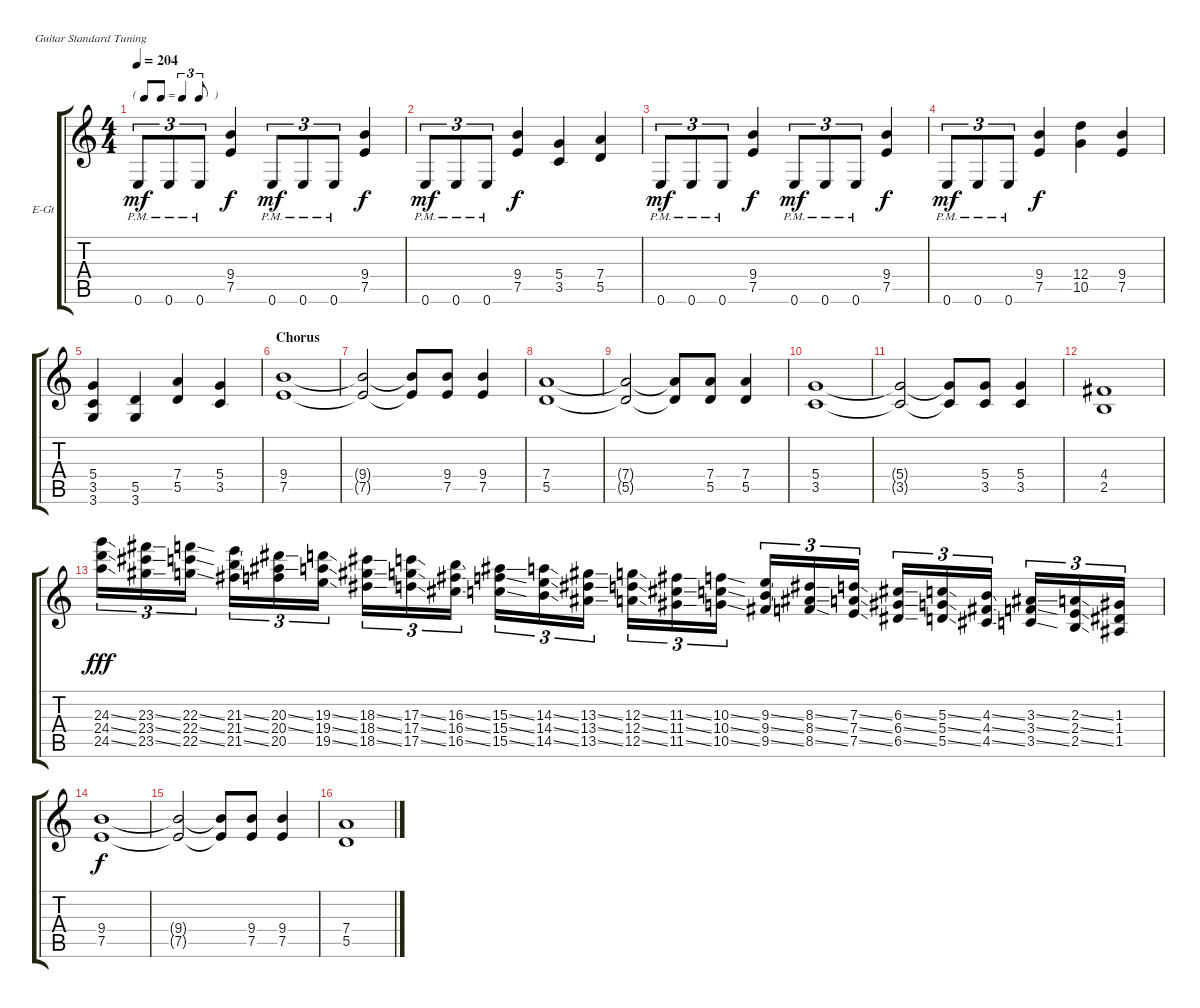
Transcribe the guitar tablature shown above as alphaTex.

\bracketExtendMode groupsimilarinstruments
\firstSystemTrackNameOrientation horizontal
\otherSystemsTrackNameOrientation horizontal
\track ("Gtr II Lead" "E-Gt") {instrument overdrivenguitar}
\staff {score tabs}
\tuning (E4 B3 G3 D3 A2 E2)
\ts (4 4)
\tf triplet8th
\tempo 204
\clef g2
\ks c
0.6{pm}.8{tu (3 2) dy mf} 0.6{pm}.8{tu (3 2)} 0.6{pm}.8{tu (3 2)} (9.4 7.5).4{dy f} 0.6{pm}.8{tu (3 2) dy mf} 0.6{pm}.8{tu (3 2)} 0.6{pm}.8{tu (3 2)} (9.4 7.5).4{dy f} |
0.6{pm}.8{tu (3 2) dy mf} 0.6{pm}.8{tu (3 2)} 0.6{pm}.8{tu (3 2)} (9.4 7.5).4{dy f} (5.4 3.5).4 (7.4 5.5).4 |
0.6{pm}.8{tu (3 2) dy mf} 0.6{pm}.8{tu (3 2)} 0.6{pm}.8{tu (3 2)} (9.4 7.5).4{dy f} 0.6{pm}.8{tu (3 2) dy mf} 0.6{pm}.8{tu (3 2)} 0.6{pm}.8{tu (3 2)} (9.4 7.5).4{dy f} |
0.6{pm}.8{tu (3 2) dy mf} 0.6{pm}.8{tu (3 2)} 0.6{pm}.8{tu (3 2)} (9.4 7.5).4{dy f} (12.4 10.5).4 (9.4 7.5).4 |
(5.4 3.5 3.6).4 (5.5 3.6).4 (7.4 5.5).4 (5.4 3.5).4 |
\section ("" "Chorus")
(9.4 7.5).1 |
(9.4{t} 7.5{t}).2 (9.4{t} 7.5{t}).8 (9.4 7.5).8 (9.4 7.5).4 |
(7.4 5.5).1 |
(7.4{t} 5.5{t}).2 (7.4{t} 5.5{t}).8 (7.4 5.5).8 (7.4 5.5).4 |
(5.4 3.5).1 |
(5.4{t} 3.5{t}).2 (5.4{t} 3.5{t}).8 (5.4 3.5).8 (5.4 3.5).4 |
(4.4 2.5).1 |
(24.3{ss} 24.4{ss} 24.5{ss}).16{tu (3 2) dy fff} (23.3{ss} 23.4{ss} 23.5{ss}).16{tu (3 2)} (22.3{ss} 22.4{ss} 22.5{ss}).16{tu (3 2)} (21.3{ss} 21.4{ss} 21.5{ss}).16{tu (3 2)} (20.3{ss} 20.4{ss} 20.5).16{tu (3 2)} (19.3{ss} 19.4{ss} 19.5{ss}).16{tu (3 2)} (18.3{ss} 18.4{ss} 18.5{ss}).16{tu (3 2)} (17.3{ss} 17.4{ss} 17.5{ss}).16{tu (3 2)} (16.3{ss} 16.4{ss} 16.5{ss}).16{tu (3 2)} (15.3{ss} 15.4{ss} 15.5{ss}).16{tu (3 2)} (14.3{ss} 14.4{ss} 14.5{ss}).16{tu (3 2)} (13.3{ss} 13.4{ss} 13.5{ss}).16{tu (3 2)} (12.3{ss} 12.4{ss} 12.5{ss}).16{tu (3 2)} (11.3{ss} 11.4{ss} 11.5{ss}).16{tu (3 2)} (10.3{ss} 10.4{ss} 10.5{ss}).16{tu (3 2)} (9.3{ss} 9.4{ss} 9.5{ss}).16{tu (3 2)} (8.3{ss} 8.4{ss} 8.5{ss}).16{tu (3 2)} (7.3{ss} 7.4{ss} 7.5{ss}).16{tu (3 2)} (6.3{ss} 6.4{ss} 6.5{ss}).16{tu (3 2)} (5.3{ss} 5.4{ss} 5.5{ss}).16{tu (3 2)} (4.3{ss} 4.4{ss} 4.5{ss}).16{tu (3 2)} (3.3{ss} 3.4{ss} 3.5{ss}).16{tu (3 2)} (2.3{ss} 2.4{ss} 2.5{ss}).16{tu (3 2)} (1.3 1.4 1.5).16{tu (3 2)} |
(9.4 7.5).1{dy f} |
(9.4{t} 7.5{t}).2 (9.4{t} 7.5{t}).8 (9.4 7.5).8 (9.4 7.5).4 |
(7.4 5.5).1
